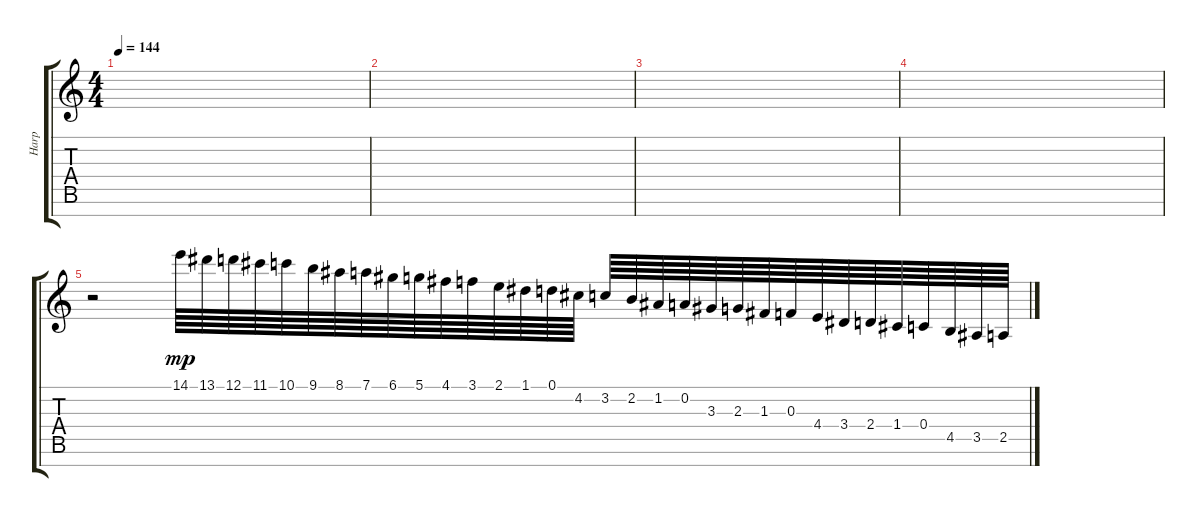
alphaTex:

\track ("Harp" "Harp") {instrument orchestralharp}
\staff {score tabs}
\tuning (D5 A4 F4 C4 G3 D3 A2) {hide}
\ts (4 4)
\tempo 144
\clef g2
\ks c
|
|
|
|
r.2 14.1.64{dy mp} 13.1.64 12.1.64 11.1.64 10.1.64 9.1.64 8.1.64 7.1.64 6.1.64 5.1.64 4.1.64 3.1.64 2.1.64 1.1.64 0.1.64 4.2.64 3.2.64 2.2.64 1.2.64 0.2.64 3.3.64 2.3.64 1.3.64 0.3.64 4.4.64 3.4.64 2.4.64 1.4.64 0.4.64 4.5.64 3.5.64 2.5.64
